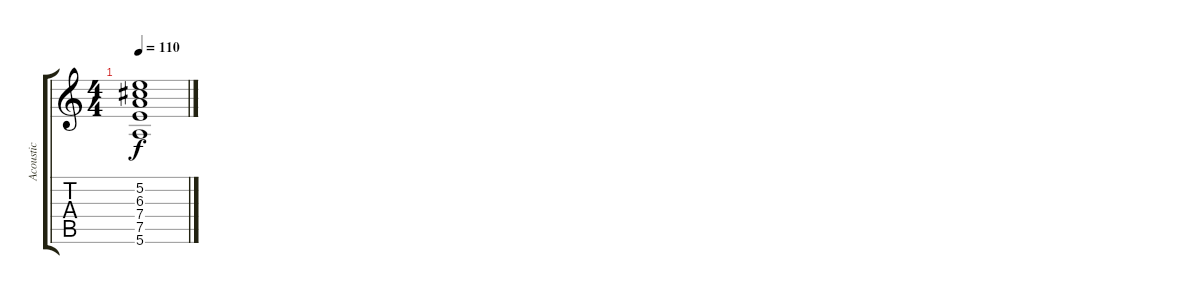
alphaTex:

\track ("Acoustic" "Acoustic") {instrument acousticguitarsteel}
\staff {score tabs}
\tuning (E4 B3 G3 D3 A2 E2) {hide}
\ts (4 4)
\tempo 110
\clef g2
\ks c
(5.2 6.3 7.4 7.5 5.6).1{dy f}
